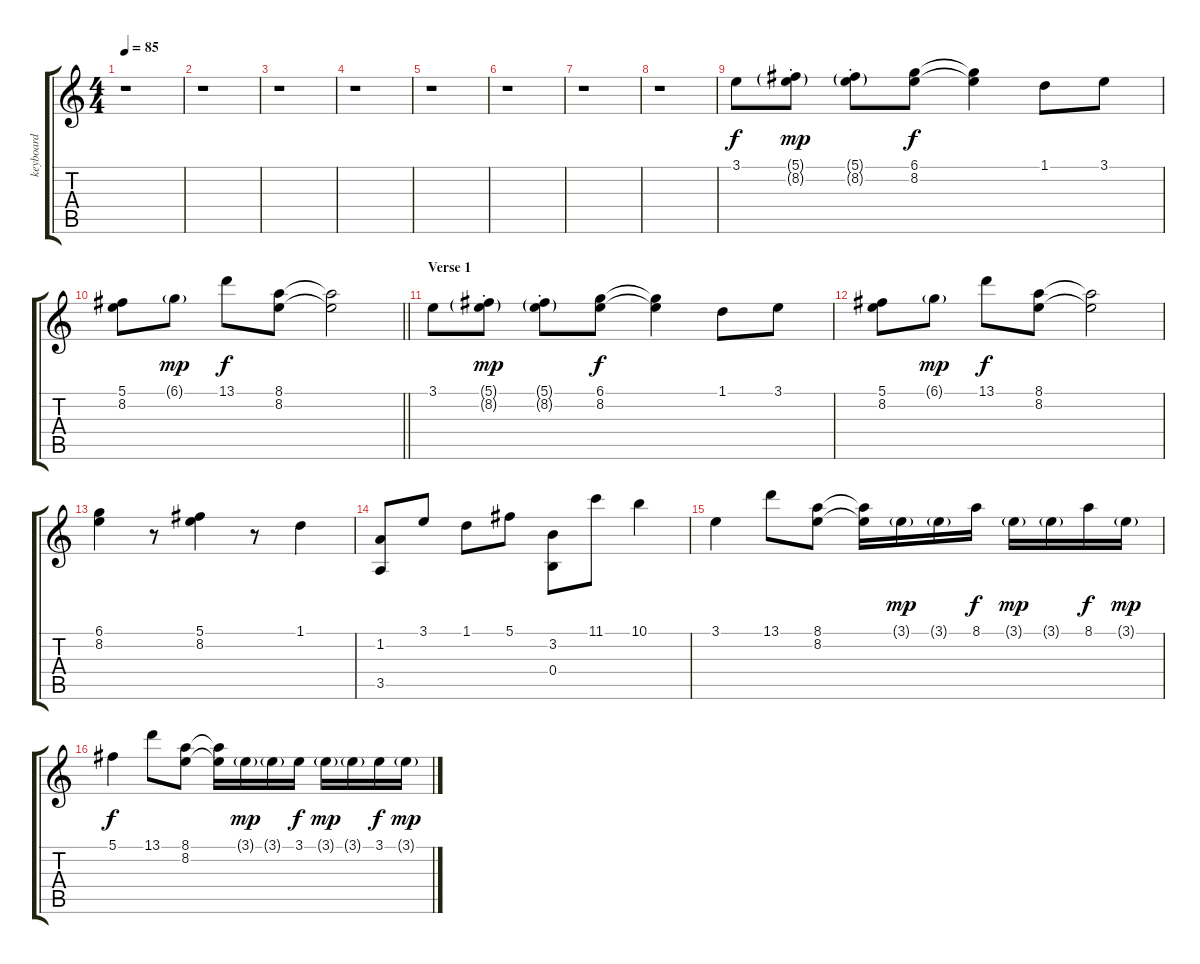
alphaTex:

\track ("keyboard" "keyboard") {instrument acousticgrandpiano}
\staff {score tabs}
\tuning (Db5 Ab4 E4 B3 Gb3 B2) {hide}
\ts (4 4)
\tempo 85
\clef g2
\ks c
r.1{dy f instrument acousticgrandpiano} |
r.1 |
r.1 |
r.1 |
r.1 |
r.1 |
r.1 |
r.1 |
3.1.8 (5.1{g st} 8.2{g st}).8{dy mp} (5.1{g st} 8.2{g st}).8 (6.1 8.2).8{dy f} (6.1{t} 8.2{t}).4 1.1.8 3.1.8 |
\barLineRight lightlight
(5.1 8.2).8 6.1{g}.8{dy mp} 13.1.8{dy f} (8.1 8.2).8 (8.1{t} 8.2{t}).2 |
\section ("" "Verse 1")
3.1.8 (5.1{g st} 8.2{g st}).8{dy mp} (5.1{g st} 8.2{g st}).8 (6.1 8.2).8{dy f} (6.1{t} 8.2{t}).4 1.1.8 3.1.8 |
(5.1 8.2).8 6.1{g}.8{dy mp} 13.1.8{dy f} (8.1 8.2).8 (8.1{t} 8.2{t}).2 |
(6.1 8.2).4 r.8 (5.1 8.2).4 r.8 1.1.4 |
(1.2 3.5).8 3.1.8 1.1.8 5.1.8 (3.2 0.4).8 11.1.8 10.1.4 |
3.1.4 13.1.8 (8.1 8.2).8 (8.1{t} 8.2{t}).16 3.1{g}.16{dy mp} 3.1{g}.16 8.1.16{dy f} 3.1{g}.16{dy mp} 3.1{g}.16 8.1.16{dy f} 3.1{g}.16{dy mp} |
5.1.4{dy f} 13.1.8 (8.1 8.2).8 (8.1{t} 8.2{t}).16 3.1{g}.16{dy mp} 3.1{g}.16 3.1.16{dy f} 3.1{g}.16{dy mp} 3.1{g}.16 3.1.16{dy f} 3.1{g}.16{dy mp}
